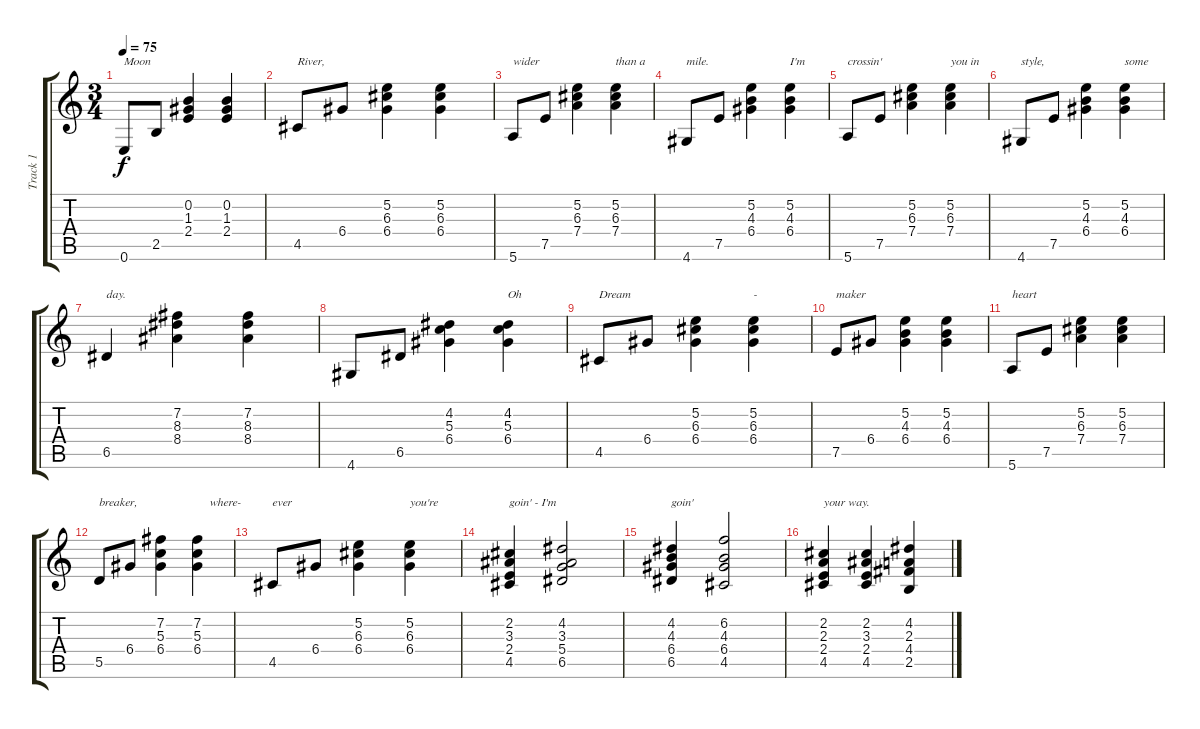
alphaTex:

\track ("Track 1" "Track 1") {instrument acousticguitarnylon}
\staff {score tabs}
\tuning (E4 B3 G3 D3 A2 E2) {hide}
\ts (3 4)
\tempo 75
\clef g2
\ks c
0.6.8{txt "Moon" dy f instrument acousticguitarnylon} 2.5.8 (0.2 1.3 2.4).4 (0.2 1.3 2.4).4 |
4.5.8{txt "River,"} 6.4.8 (5.2 6.3 6.4).4 (5.2 6.3 6.4).4 |
5.6.8{txt "wider"} 7.5.8 (5.2 6.3 7.4).4 (5.2 6.3 7.4).4{txt "than a "} |
4.6.8{txt "mile. "} 7.5.8 (5.2 4.3 6.4).4 (5.2 4.3 6.4).4{txt "I'm"} |
5.6.8{txt "crossin'"} 7.5.8 (5.2 6.3 7.4).4 (5.2 6.3 7.4).4{txt "you in"} |
4.6.8{txt "style,"} 7.5.8 (5.2 4.3 6.4).4 (5.2 4.3 6.4).4{txt "some"} |
6.5.4{txt "day."} (7.2 8.3 8.4).4 (7.2 8.3 8.4).4 |
4.6.8 6.5.8 (4.2 5.3 6.4).4 (4.2 5.3 6.4).4{txt "Oh"} |
4.5.8{txt "Dream"} 6.4.8 (5.2 6.3 6.4).4 (5.2 6.3 6.4).4{txt "-"} |
7.5.8{txt "maker"} 6.4.8 (5.2 4.3 6.4).4 (5.2 4.3 6.4).4 |
5.6.8{txt "heart"} 7.5.8 (5.2 6.3 7.4).4 (5.2 6.3 7.4).4 |
5.5.8{txt "breaker,"} 6.4.8 (7.2 5.3 6.4).4 (7.2 5.3 6.4).4{txt "    where-"} |
4.5.8{txt "ever"} 6.4.8 (5.2 6.3 6.4).4 (5.2 6.3 6.4).4{txt "you're"} |
(2.2 3.3 2.4 4.5).4{txt "goin' - I'm"} (4.2 3.3 5.4 6.5).2 |
(4.2 4.3 6.4 6.5).4{txt "goin'"} (6.2 4.3 6.4 4.5).2 |
(2.2 2.3 2.4 4.5).4{txt "your way."} (2.2 3.3 2.4 4.5).4 (4.2 2.3 4.4 2.5).4
